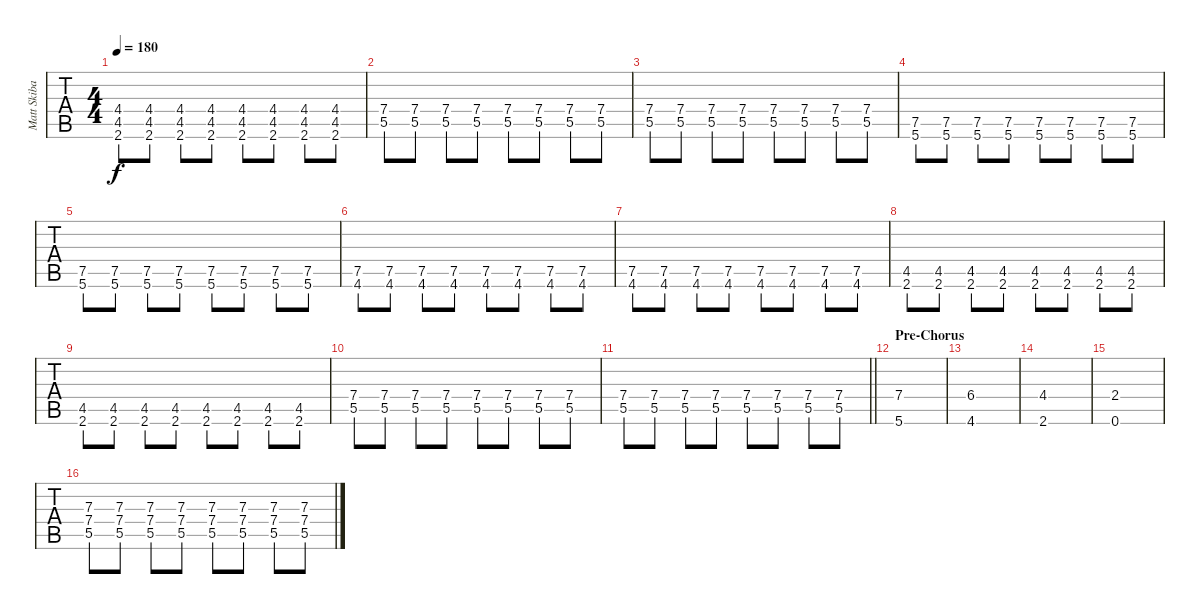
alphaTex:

\track ("Matt Skiba - Guitar One" "Matt Skiba") {instrument distortionguitar}
\staff {tabs}
\tuning (E4 B3 G3 D3 A2 E2) {hide}
\ts (4 4)
\tempo 180
\clef g2
\ks a
(4.4 4.5 2.6).8{dy f} (4.4 4.5 2.6).8 (4.4 4.5 2.6).8 (4.4 4.5 2.6).8 (4.4 4.5 2.6).8 (4.4 4.5 2.6).8 (4.4 4.5 2.6).8 (4.4 4.5 2.6).8 |
(7.4 5.5).8 (7.4 5.5).8 (7.4 5.5).8 (7.4 5.5).8 (7.4 5.5).8 (7.4 5.5).8 (7.4 5.5).8 (7.4 5.5).8 |
(7.4 5.5).8 (7.4 5.5).8 (7.4 5.5).8 (7.4 5.5).8 (7.4 5.5).8 (7.4 5.5).8 (7.4 5.5).8 (7.4 5.5).8 |
(7.5 5.6).8{instrument distortionguitar} (7.5 5.6).8 (7.5 5.6).8 (7.5 5.6).8 (7.5 5.6).8 (7.5 5.6).8 (7.5 5.6).8 (7.5 5.6).8 |
(7.5 5.6).8 (7.5 5.6).8 (7.5 5.6).8 (7.5 5.6).8 (7.5 5.6).8 (7.5 5.6).8 (7.5 5.6).8 (7.5 5.6).8 |
(7.5 4.6).8 (7.5 4.6).8 (7.5 4.6).8 (7.5 4.6).8 (7.5 4.6).8 (7.5 4.6).8 (7.5 4.6).8 (7.5 4.6).8 |
(7.5 4.6).8 (7.5 4.6).8 (7.5 4.6).8 (7.5 4.6).8 (7.5 4.6).8 (7.5 4.6).8 (7.5 4.6).8 (7.5 4.6).8 |
(4.5 2.6).8 (4.5 2.6).8 (4.5 2.6).8 (4.5 2.6).8 (4.5 2.6).8 (4.5 2.6).8 (4.5 2.6).8 (4.5 2.6).8 |
(4.5 2.6).8 (4.5 2.6).8 (4.5 2.6).8 (4.5 2.6).8 (4.5 2.6).8 (4.5 2.6).8 (4.5 2.6).8 (4.5 2.6).8 |
(7.4 5.5).8 (7.4 5.5).8 (7.4 5.5).8 (7.4 5.5).8 (7.4 5.5).8 (7.4 5.5).8 (7.4 5.5).8 (7.4 5.5).8 |
\barLineRight lightlight
(7.4 5.5).8 (7.4 5.5).8 (7.4 5.5).8 (7.4 5.5).8 (7.4 5.5).8 (7.4 5.5).8 (7.4 5.5).8 (7.4 5.5).8 |
\section ("" "Pre-Chorus")
(7.4 5.6).1{volume 8 balance 0} |
(6.4 4.6).1 |
(4.4 2.6).1 |
(2.4 0.6).1 |
(7.3 7.4 5.5).8 (7.3 7.4 5.5).8 (7.3 7.4 5.5).8 (7.3 7.4 5.5).8 (7.3 7.4 5.5).8 (7.3 7.4 5.5).8 (7.3 7.4 5.5).8 (7.3 7.4 5.5).8
